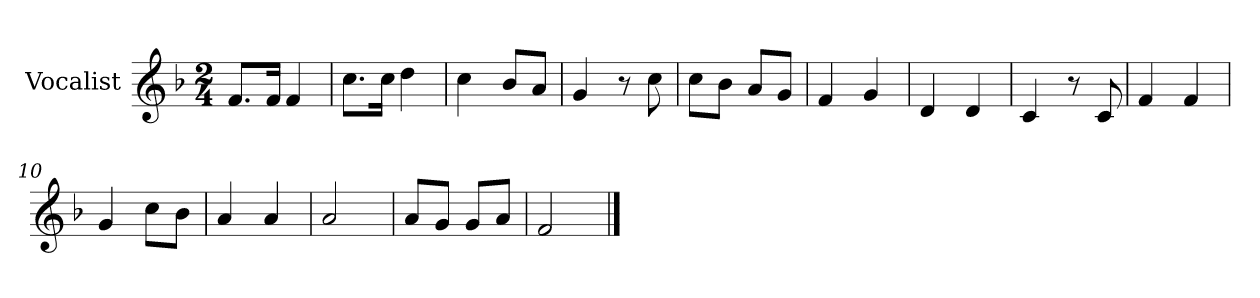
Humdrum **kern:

**kern
*part1
*staff1
*I"Vocalist
*k[b-]
*F:
*M2/4
=1
8.fL
16fJk
4f
=2
8.ccL
16ccJk
4dd
=3
4cc
8b-L
8aJ
=4
4g
8r
8cc
=5
8ccL
8b-J
8aL
8gJ
=6
4f
4g
=7
4d
4d
=8
4c
8r
8c
=9
4f
4f
=10
4g
8ccL
8b-J
=11
4a
4a
=12
2a
=13
8aL
8gJ
8gL
8aJ
=14
2f
==
*-
